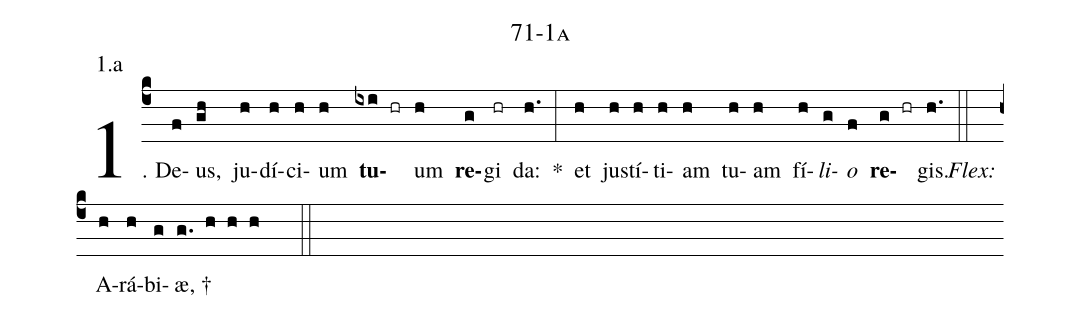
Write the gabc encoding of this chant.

name: 71-1a;
annotation: 1.a;
%%
(c4)1. De(f)us,(gh) ju(h)dí(h)ci(h)um(h) <b>tu</b>(ixi hr)um(h) <b>re</b>(g)gi(hr) da:(h.) *(:) et(h) jus(h)tí(h)ti(h)am(h) tu(h)am(h) fí(h)<i>li</i>(g)<i>o</i>(f) <b>re</b>(g hr)gis.(h.) (::)
<i>Flex:</i>()  A(h)rá(h)bi(g)æ, †(g. h h h  ::)
